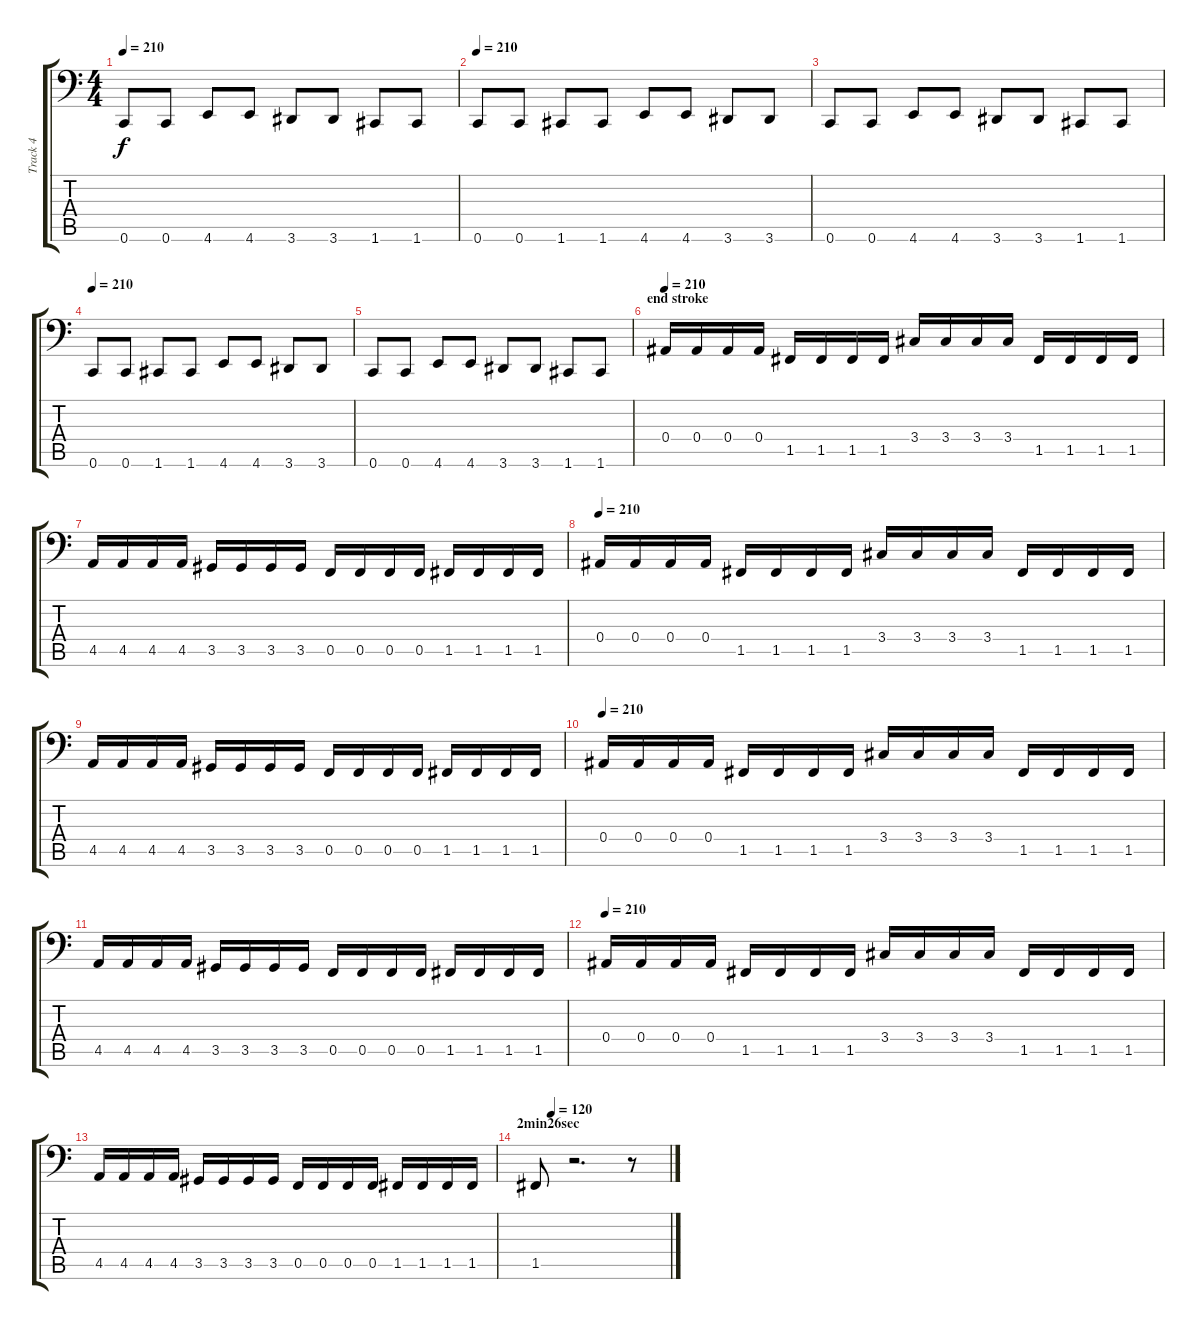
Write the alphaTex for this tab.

\track ("Track 4" "Track 4") {instrument electricbassfinger}
\staff {score tabs}
\tuning (C3 G2 Eb2 Bb1 F1 C1) {hide}
\ts (4 4)
\tempo 210
\clef f4
\ks c
0.6.8{dy f} 0.6.8 4.6.8 4.6.8 3.6.8 3.6.8 1.6.8 1.6.8 |
\tempo 210
0.6.8 0.6.8 1.6.8 1.6.8 4.6.8 4.6.8 3.6.8 3.6.8 |
0.6.8 0.6.8 4.6.8 4.6.8 3.6.8 3.6.8 1.6.8 1.6.8 |
\tempo 210
0.6.8 0.6.8 1.6.8 1.6.8 4.6.8 4.6.8 3.6.8 3.6.8 |
0.6.8 0.6.8 4.6.8 4.6.8 3.6.8 3.6.8 1.6.8 1.6.8 |
\section ("" "end stroke")
\tempo 210
0.4.16 0.4.16 0.4.16 0.4.16 1.5.16 1.5.16 1.5.16 1.5.16 3.4.16 3.4.16 3.4.16 3.4.16 1.5.16 1.5.16 1.5.16 1.5.16 |
4.5.16 4.5.16 4.5.16 4.5.16 3.5.16 3.5.16 3.5.16 3.5.16 0.5.16 0.5.16 0.5.16 0.5.16 1.5.16 1.5.16 1.5.16 1.5.16 |
\tempo 210
0.4.16 0.4.16 0.4.16 0.4.16 1.5.16 1.5.16 1.5.16 1.5.16 3.4.16 3.4.16 3.4.16 3.4.16 1.5.16 1.5.16 1.5.16 1.5.16 |
4.5.16 4.5.16 4.5.16 4.5.16 3.5.16 3.5.16 3.5.16 3.5.16 0.5.16 0.5.16 0.5.16 0.5.16 1.5.16 1.5.16 1.5.16 1.5.16 |
\tempo 210
0.4.16 0.4.16 0.4.16 0.4.16 1.5.16 1.5.16 1.5.16 1.5.16 3.4.16 3.4.16 3.4.16 3.4.16 1.5.16 1.5.16 1.5.16 1.5.16 |
4.5.16 4.5.16 4.5.16 4.5.16 3.5.16 3.5.16 3.5.16 3.5.16 0.5.16 0.5.16 0.5.16 0.5.16 1.5.16 1.5.16 1.5.16 1.5.16 |
\tempo 210
0.4.16 0.4.16 0.4.16 0.4.16 1.5.16 1.5.16 1.5.16 1.5.16 3.4.16 3.4.16 3.4.16 3.4.16 1.5.16 1.5.16 1.5.16 1.5.16 |
4.5.16 4.5.16 4.5.16 4.5.16 3.5.16 3.5.16 3.5.16 3.5.16 0.5.16 0.5.16 0.5.16 0.5.16 1.5.16 1.5.16 1.5.16 1.5.16 |
\section ("" "2min26sec")
\tempo (120 0.125)
1.5.8 r.2{d} r.8
